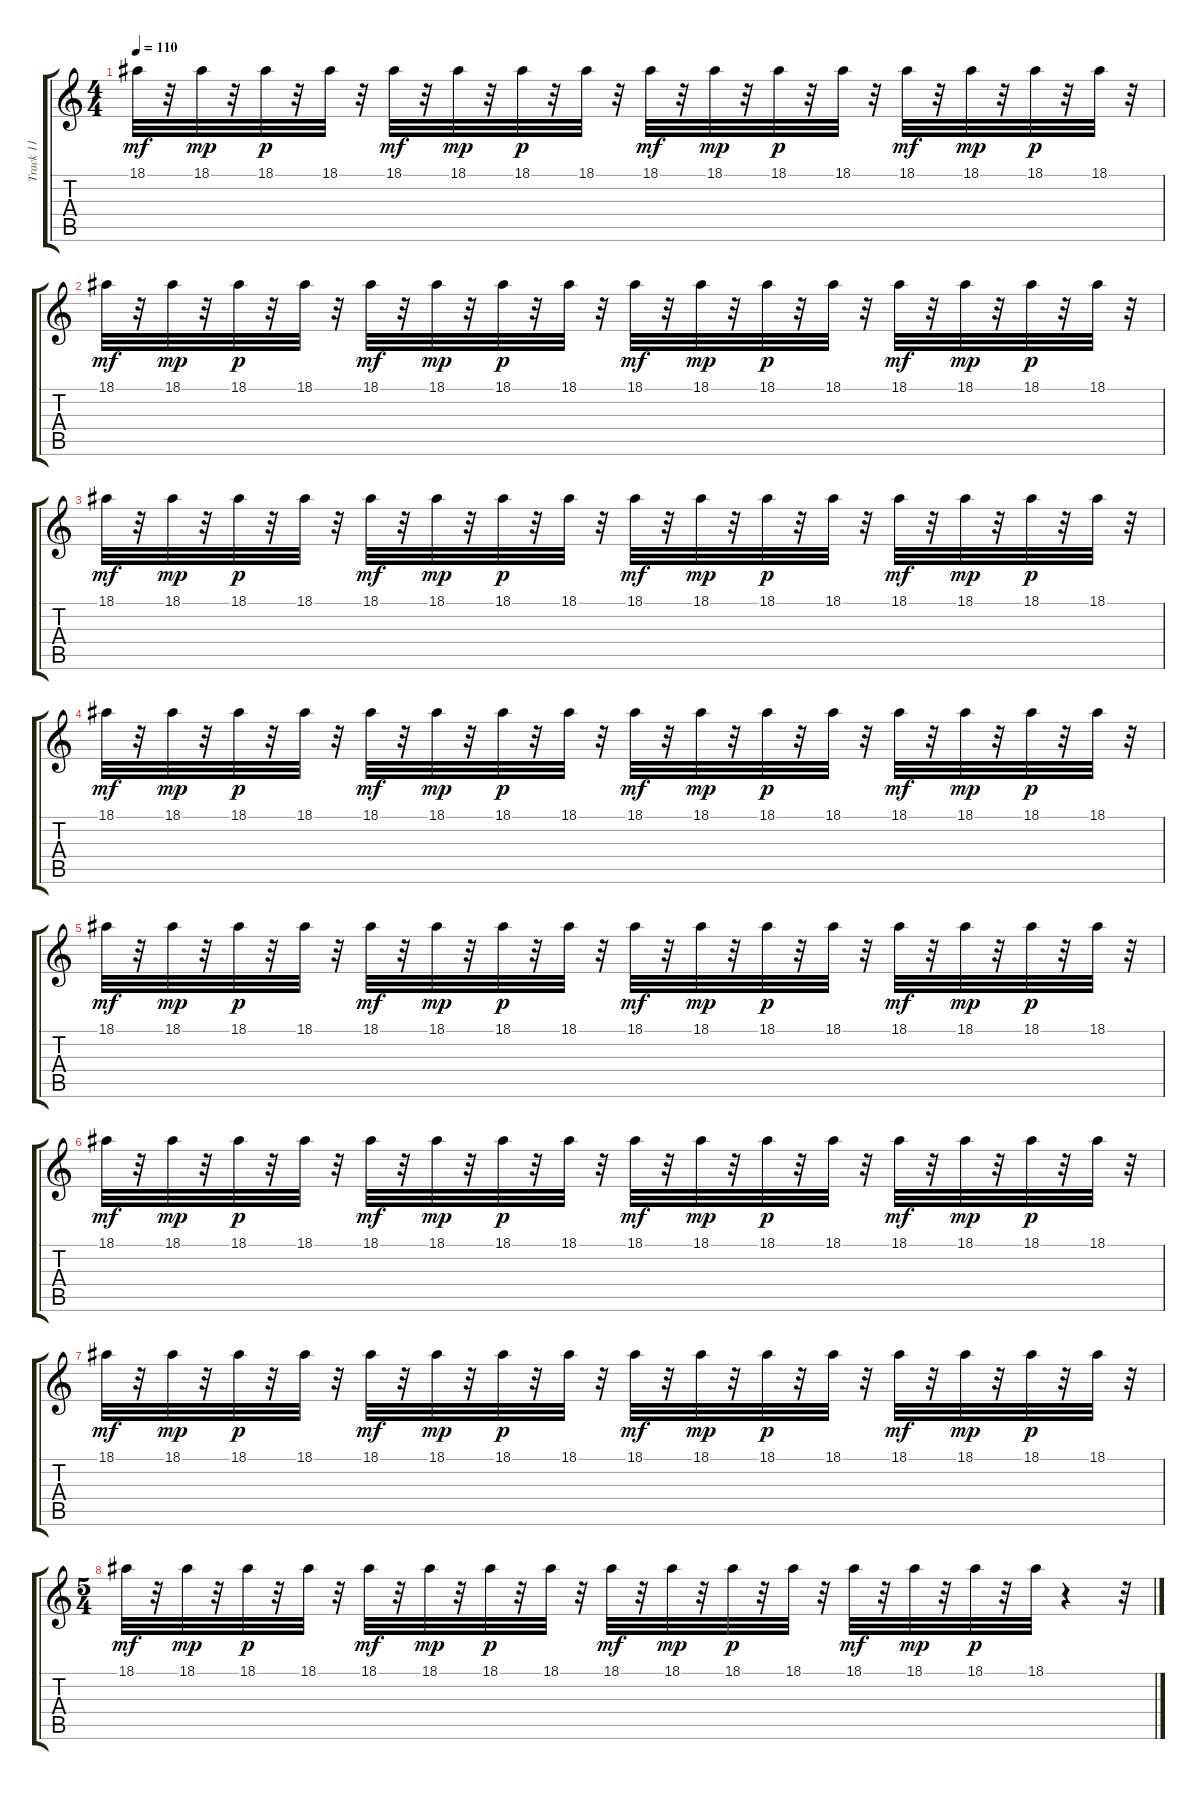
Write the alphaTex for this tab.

\track ("Track 11" "Track 11") {instrument acousticgrandpiano}
\staff {score tabs}
\tuning (E4 B3 G3 D3 A2 E2) {hide}
\ts (4 4)
\tempo 110
\clef g2
\ks c
18.1.32{dy mf} r.32 18.1.32{dy mp} r.32 18.1.32{dy p} r.32 18.1.32 r.32 18.1.32{dy mf} r.32 18.1.32{dy mp} r.32 18.1.32{dy p} r.32 18.1.32 r.32 18.1.32{dy mf} r.32 18.1.32{dy mp} r.32 18.1.32{dy p} r.32 18.1.32 r.32 18.1.32{dy mf} r.32 18.1.32{dy mp} r.32 18.1.32{dy p} r.32 18.1.32 r.32 |
18.1.32{dy mf} r.32 18.1.32{dy mp} r.32 18.1.32{dy p} r.32 18.1.32 r.32 18.1.32{dy mf} r.32 18.1.32{dy mp} r.32 18.1.32{dy p} r.32 18.1.32 r.32 18.1.32{dy mf} r.32 18.1.32{dy mp} r.32 18.1.32{dy p} r.32 18.1.32 r.32 18.1.32{dy mf} r.32 18.1.32{dy mp} r.32 18.1.32{dy p} r.32 18.1.32 r.32 |
18.1.32{dy mf} r.32 18.1.32{dy mp} r.32 18.1.32{dy p} r.32 18.1.32 r.32 18.1.32{dy mf} r.32 18.1.32{dy mp} r.32 18.1.32{dy p} r.32 18.1.32 r.32 18.1.32{dy mf} r.32 18.1.32{dy mp} r.32 18.1.32{dy p} r.32 18.1.32 r.32 18.1.32{dy mf} r.32 18.1.32{dy mp} r.32 18.1.32{dy p} r.32 18.1.32 r.32 |
18.1.32{dy mf} r.32 18.1.32{dy mp} r.32 18.1.32{dy p} r.32 18.1.32 r.32 18.1.32{dy mf} r.32 18.1.32{dy mp} r.32 18.1.32{dy p} r.32 18.1.32 r.32 18.1.32{dy mf} r.32 18.1.32{dy mp} r.32 18.1.32{dy p} r.32 18.1.32 r.32 18.1.32{dy mf} r.32 18.1.32{dy mp} r.32 18.1.32{dy p} r.32 18.1.32 r.32 |
18.1.32{dy mf} r.32 18.1.32{dy mp} r.32 18.1.32{dy p} r.32 18.1.32 r.32 18.1.32{dy mf} r.32 18.1.32{dy mp} r.32 18.1.32{dy p} r.32 18.1.32 r.32 18.1.32{dy mf} r.32 18.1.32{dy mp} r.32 18.1.32{dy p} r.32 18.1.32 r.32 18.1.32{dy mf} r.32 18.1.32{dy mp} r.32 18.1.32{dy p} r.32 18.1.32 r.32 |
18.1.32{dy mf} r.32 18.1.32{dy mp} r.32 18.1.32{dy p} r.32 18.1.32 r.32 18.1.32{dy mf} r.32 18.1.32{dy mp} r.32 18.1.32{dy p} r.32 18.1.32 r.32 18.1.32{dy mf} r.32 18.1.32{dy mp} r.32 18.1.32{dy p} r.32 18.1.32 r.32 18.1.32{dy mf} r.32 18.1.32{dy mp} r.32 18.1.32{dy p} r.32 18.1.32 r.32 |
18.1.32{dy mf} r.32 18.1.32{dy mp} r.32 18.1.32{dy p} r.32 18.1.32 r.32 18.1.32{dy mf} r.32 18.1.32{dy mp} r.32 18.1.32{dy p} r.32 18.1.32 r.32 18.1.32{dy mf} r.32 18.1.32{dy mp} r.32 18.1.32{dy p} r.32 18.1.32 r.32 18.1.32{dy mf} r.32 18.1.32{dy mp} r.32 18.1.32{dy p} r.32 18.1.32 r.32 |
\ts (5 4)
18.1.32{dy mf} r.32 18.1.32{dy mp} r.32 18.1.32{dy p} r.32 18.1.32 r.32 18.1.32{dy mf} r.32 18.1.32{dy mp} r.32 18.1.32{dy p} r.32 18.1.32 r.32 18.1.32{dy mf} r.32 18.1.32{dy mp} r.32 18.1.32{dy p} r.32 18.1.32 r.32 18.1.32{dy mf} r.32 18.1.32{dy mp} r.32 18.1.32{dy p} r.32 18.1.32 r.4 r.32
